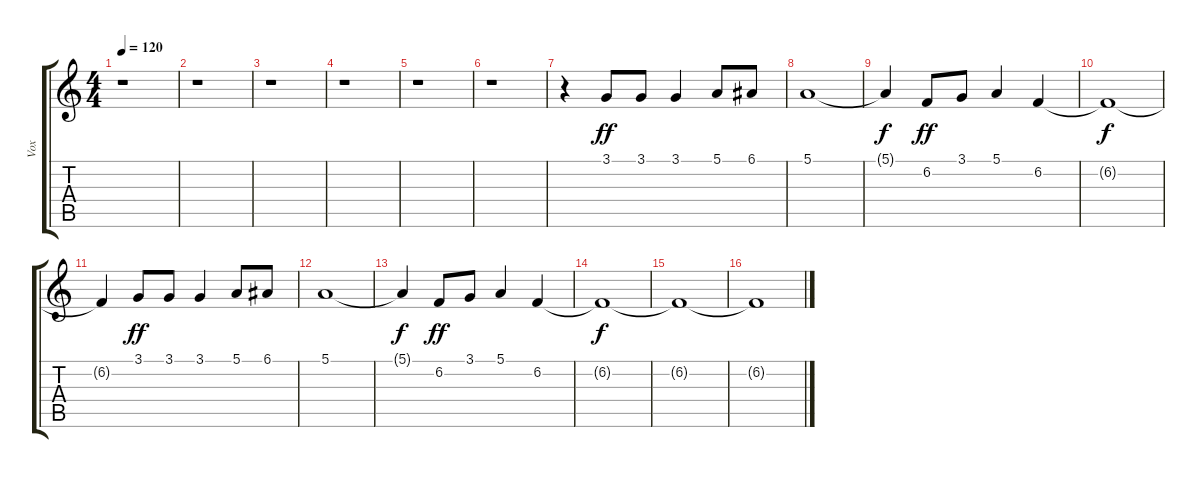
\track ("Vox" "Vox") {solo instrument vibraphone}
\staff {score tabs}
\tuning (E4 B3 G3 D3 A2 E2) {hide}
\ts (4 4)
\tempo 120
\clef g2
\ks c
r.1{dy f} |
r.1 |
r.1 |
r.1 |
r.1 |
r.1 |
r.4 3.1.8{dy ff} 3.1.8 3.1.4 5.1.8 6.1.8 |
5.1.1 |
5.1{t}.4{dy f} 6.2.8{dy ff} 3.1.8 5.1.4 6.2.4 |
6.2{t}.1{dy f} |
6.2{t}.4 3.1.8{dy ff} 3.1.8 3.1.4 5.1.8 6.1.8 |
5.1.1 |
5.1{t}.4{dy f} 6.2.8{dy ff} 3.1.8 5.1.4 6.2.4 |
6.2{t}.1{dy f} |
6.2{t}.1 |
6.2{t}.1
